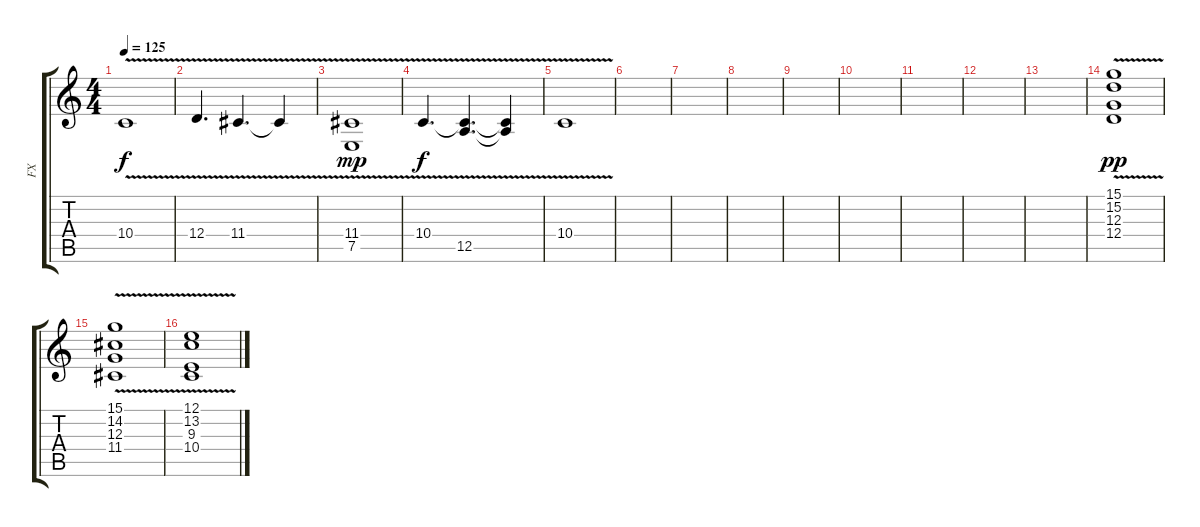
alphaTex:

\track ("FX" "FX") {instrument pad1newage}
\staff {score tabs}
\tuning (E4 B3 G3 D3 A2 E2) {hide}
\ts (4 4)
\tempo 125
\clef g2
\ks c
10.4{v}.1{dy f volume 4} |
12.4{v}.4{d volume 9} 11.4{v}.4{d} 11.4{t}.4 |
(11.4{v} 7.5{v}).1{dy mp} |
10.4{v}.4{d dy f} (10.4{v t} 12.5{v}).4{d} (10.4{t} 12.5{t}).4 |
10.4{v}.1{volume 4} |
|
|
|
|
|
|
|
|
(15.1{v} 15.2{v} 12.3 12.4).1{dy pp volume 12} |
(15.1{v} 14.2{v} 12.3 11.4).1 |
(12.1{v} 13.2{v} 9.3 10.4).1
